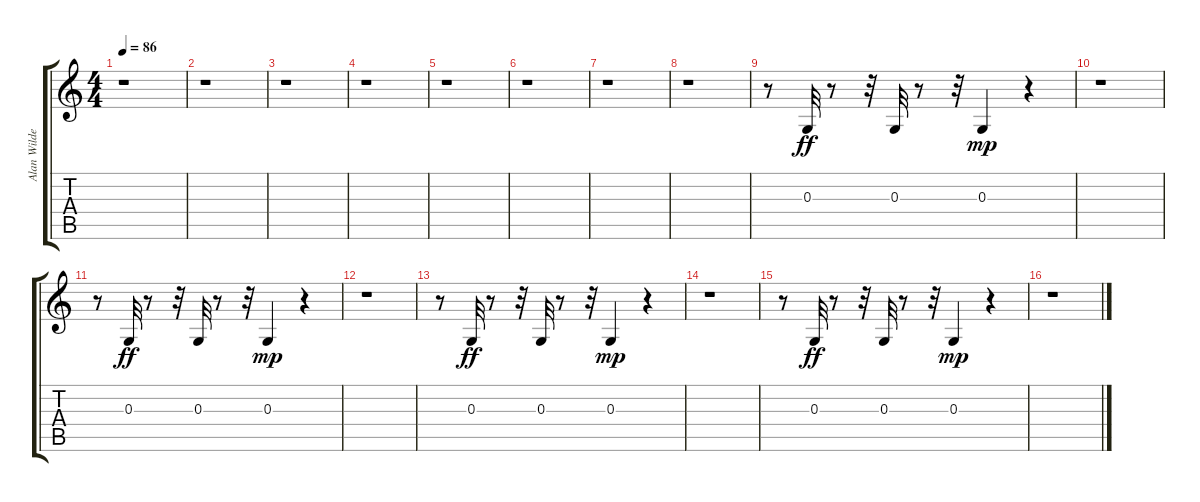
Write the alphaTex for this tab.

\track ("Alan Wilder - Strings II" "Alan Wilde") {instrument tremolostrings}
\staff {score tabs}
\tuning (E4 B3 G3 D3 A2 E2) {hide}
\ts (4 4)
\tempo 86
\clef g2
\ks c
r.1{dy ff} |
r.1 |
r.1 |
r.1 |
r.1 |
r.1 |
r.1 |
r.1 |
r.8 0.3.32 r.8 r.32 0.3.32 r.8 r.32 0.3.4{dy mp} r.4 |
r.1 |
r.8 0.3.32{dy ff} r.8 r.32 0.3.32 r.8 r.32 0.3.4{dy mp} r.4 |
r.1 |
r.8 0.3.32{dy ff} r.8 r.32 0.3.32 r.8 r.32 0.3.4{dy mp} r.4 |
r.1 |
r.8 0.3.32{dy ff} r.8 r.32 0.3.32 r.8 r.32 0.3.4{dy mp} r.4 |
r.1
